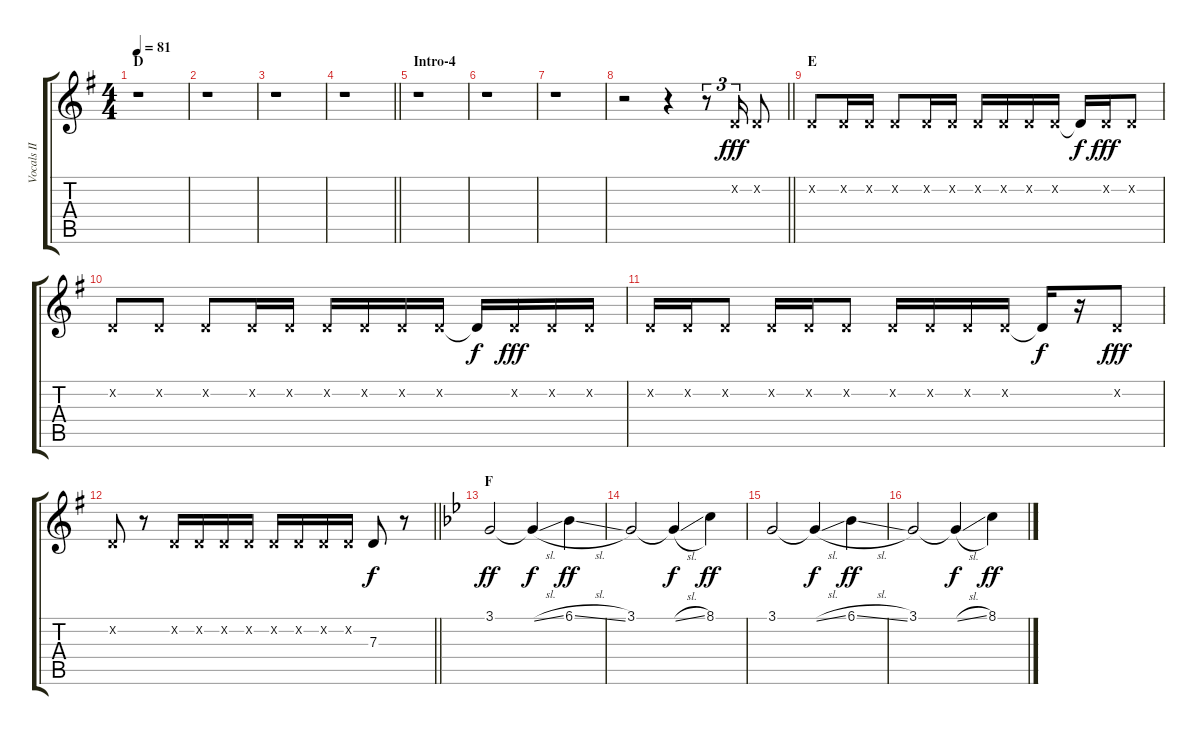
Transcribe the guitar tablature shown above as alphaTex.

\track ("Vocals II" "Vocals II") {instrument voiceoohs}
\staff {score tabs}
\tuning (E4 B3 G3 D3 A2 E2) {hide}
\ts (4 4)
\section ("" "D")
\tempo 81
\clef g2
\ks g
r.1{dy fff} |
r.1 |
r.1 |
\barLineRight lightlight
r.1 |
\section ("" "Intro-4")
r.1 |
r.1 |
r.1 |
\barLineRight lightlight
r.2 r.4 r.8{tu (3 2)} 3.2{x}.16{tu (3 2)} 3.2{x}.8 |
\section ("" "E")
3.2{x}.8 3.2{x}.16 3.2{x}.16 3.2{x}.8 3.2{x}.16 3.2{x}.16 3.2{x}.16 3.2{x}.16 3.2{x}.16 3.2{x}.16 3.2{t}.16{dy f} 3.2{x}.16{dy fff} 3.2{x}.8 |
3.2{x}.8 3.2{x}.8 3.2{x}.8 3.2{x}.16 3.2{x}.16 3.2{x}.16 3.2{x}.16 3.2{x}.16 3.2{x}.16 3.2{t}.16{dy f} 3.2{x}.16{dy fff} 3.2{x}.16 3.2{x}.16 |
3.2{x}.16 3.2{x}.16 3.2{x}.8 3.2{x}.16 3.2{x}.16 3.2{x}.8 3.2{x}.16 3.2{x}.16 3.2{x}.16 3.2{x}.16 3.2{t}.16{dy f} r.16 3.2{x}.8{dy fff} |
\barLineRight lightlight
3.2{x}.8 r.8 3.2{x}.16 3.2{x}.16 3.2{x}.16 3.2{x}.16 3.2{x}.16 3.2{x}.16 3.2{x}.16 3.2{x}.16 7.3.8{dy f} r.8 |
\section ("" "F")
\ks bb
3.1.2{dy ff} 3.1{sl t}.4{dy f} 6.1{sl}.4{dy ff} |
3.1.2 3.1{sl t}.4{dy f} 8.1.4{dy ff} |
3.1.2 3.1{sl t}.4{dy f} 6.1{sl}.4{dy ff} |
3.1.2 3.1{sl t}.4{dy f} 8.1.4{dy ff}
